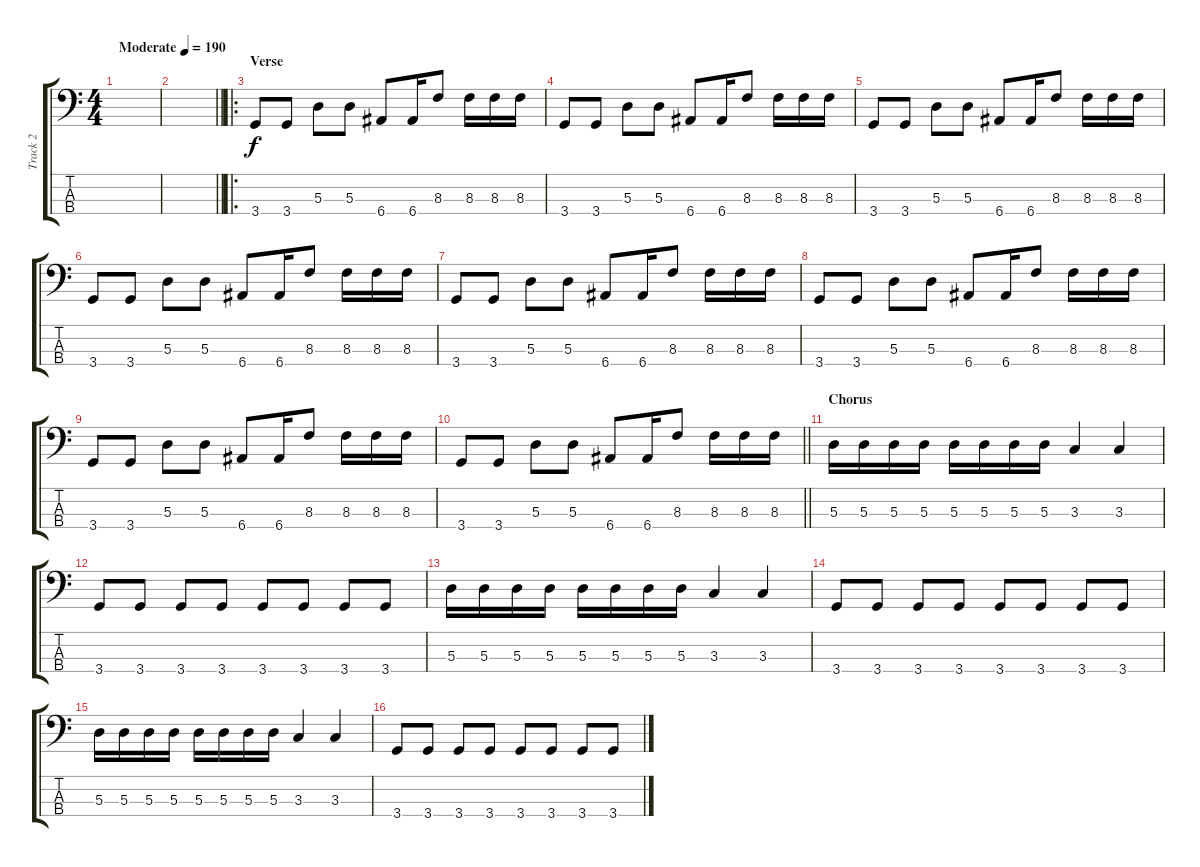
\track ("Track 2" "Track 2") {instrument electricbasspick}
\staff {score tabs}
\tuning (G2 D2 A1 E1) {hide}
\ts (4 4)
\tempo (190 "Moderate")
\clef f4
\ks c
|
\barLineRight lightlight
|
\ro
\section ("" "Verse")
3.4.8 3.4.8 5.3.8 5.3.8 6.4.8 6.4.16 8.3.8 8.3.16 8.3.16 8.3.16 |
3.4.8 3.4.8 5.3.8 5.3.8 6.4.8 6.4.16 8.3.8 8.3.16 8.3.16 8.3.16 |
3.4.8 3.4.8 5.3.8 5.3.8 6.4.8 6.4.16 8.3.8 8.3.16 8.3.16 8.3.16 |
3.4.8 3.4.8 5.3.8 5.3.8 6.4.8 6.4.16 8.3.8 8.3.16 8.3.16 8.3.16 |
3.4.8 3.4.8 5.3.8 5.3.8 6.4.8 6.4.16 8.3.8 8.3.16 8.3.16 8.3.16 |
3.4.8 3.4.8 5.3.8 5.3.8 6.4.8 6.4.16 8.3.8 8.3.16 8.3.16 8.3.16 |
3.4.8 3.4.8 5.3.8 5.3.8 6.4.8 6.4.16 8.3.8 8.3.16 8.3.16 8.3.16 |
\barLineRight lightlight
3.4.8 3.4.8 5.3.8 5.3.8 6.4.8 6.4.16 8.3.8 8.3.16 8.3.16 8.3.16 |
\section ("" "Chorus")
5.3.16 5.3.16 5.3.16 5.3.16 5.3.16 5.3.16 5.3.16 5.3.16 3.3.4 3.3.4 |
3.4.8 3.4.8 3.4.8 3.4.8 3.4.8 3.4.8 3.4.8 3.4.8 |
5.3.16 5.3.16 5.3.16 5.3.16 5.3.16 5.3.16 5.3.16 5.3.16 3.3.4 3.3.4 |
3.4.8 3.4.8 3.4.8 3.4.8 3.4.8 3.4.8 3.4.8 3.4.8 |
5.3.16 5.3.16 5.3.16 5.3.16 5.3.16 5.3.16 5.3.16 5.3.16 3.3.4 3.3.4 |
3.4.8 3.4.8 3.4.8 3.4.8 3.4.8 3.4.8 3.4.8 3.4.8
